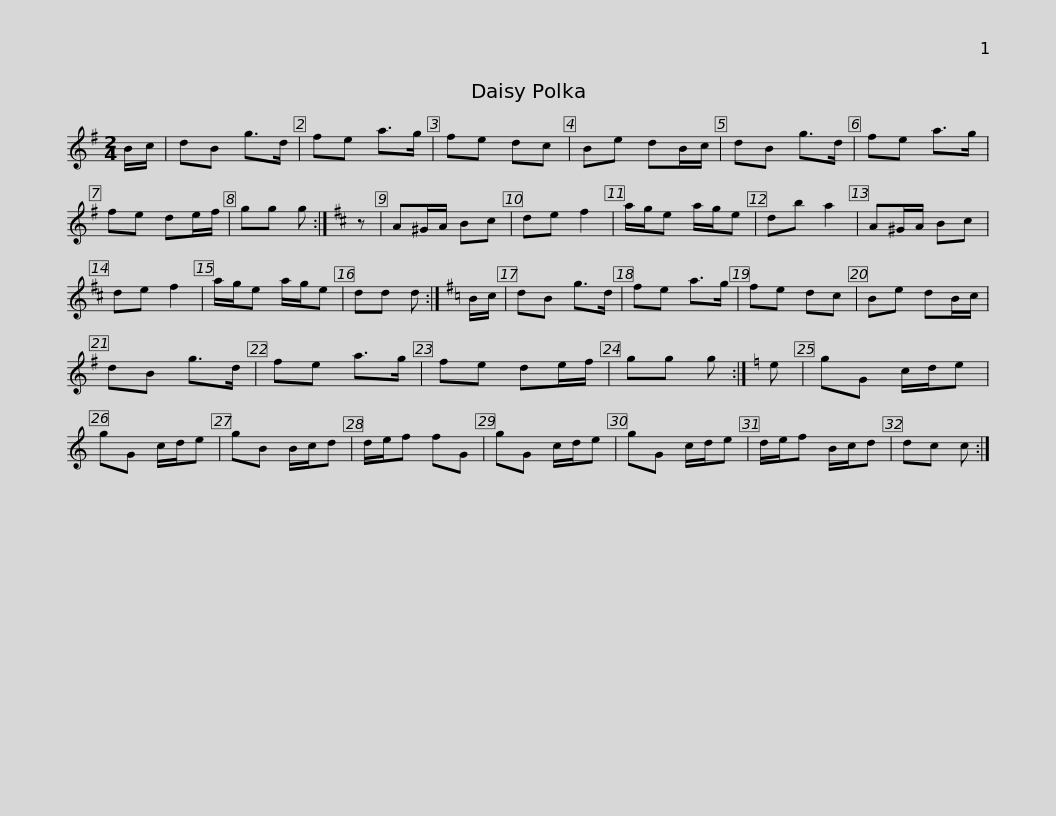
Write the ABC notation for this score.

X:1
L:1/8
M:2/4
I:linebreak $
K:G
V:1 treble
V:1
 B/c/ | dB g>d | fe a>g | fe dc | Be dB/c/ | %5
 dB g>d | fe a>g | fe de/f/ | gg g :|[K:D] z |$ %10
 A^G/A/ Bc | de f2 | a/g/e a/g/e | db a2 | A^G/A/ Bc | %15
 de f2 | a/g/e a/g/e | dd d :|[K:G] B/c/ | dB g>d |$ %20
 fe a>g | fe dc | Be dB/c/ | dB g>d | fe a>g | %25
 fe de/f/ | gg g :|[K:C] e | gG c/d/e | gG c/d/e |$ %30
 gB B/c/d | d/e/f fG | gG c/d/e | gG c/d/e | d/e/f B/c/d | %35
 dc c :| %36
